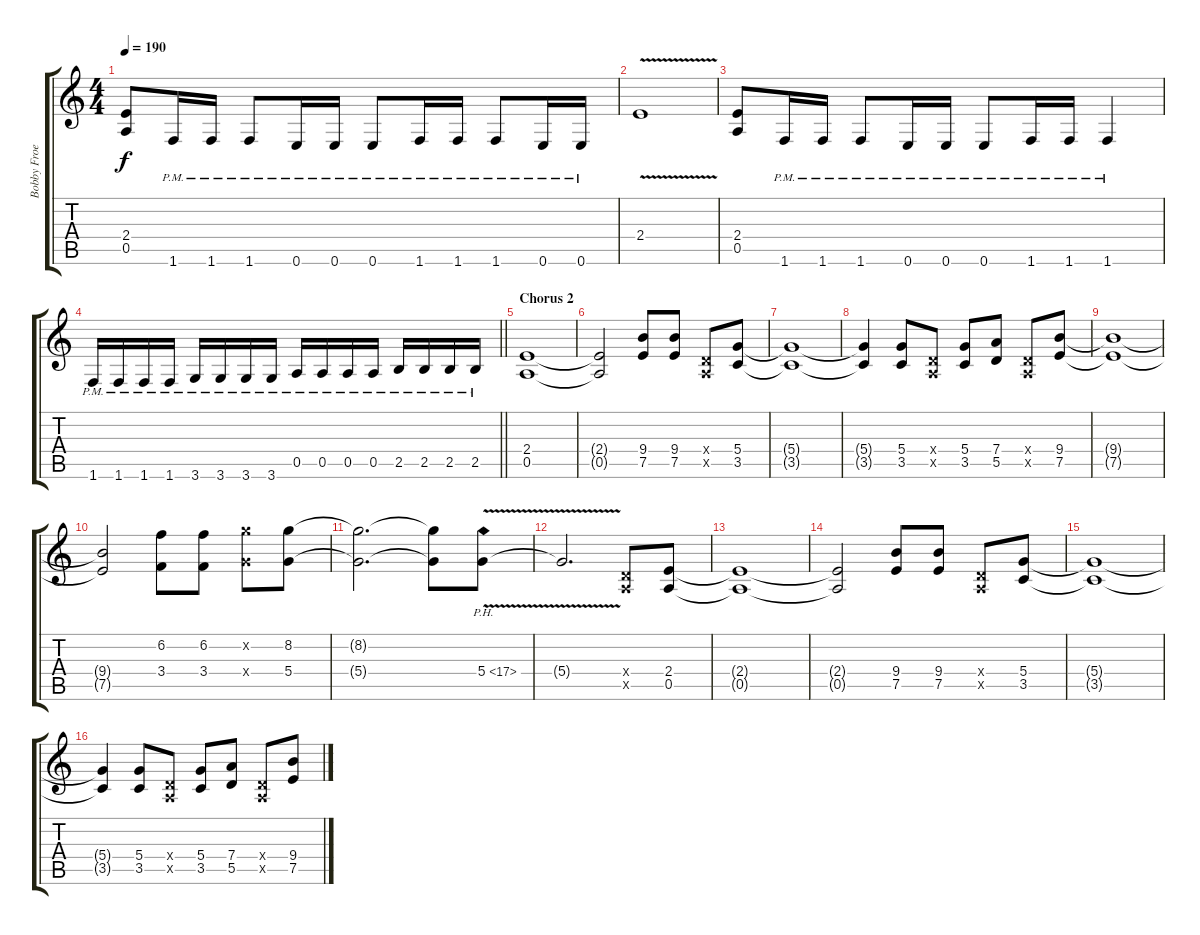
\track ("Bobby Froese" "Bobby Froe") {instrument distortionguitar}
\staff {score tabs}
\tuning (E4 B3 G3 D3 A2 E2) {hide}
\ts (4 4)
\tempo 190
\clef g2
\ks c
(2.4 0.5).8{dy f} 1.6{pm}.16 1.6{pm}.16 1.6{pm}.8 0.6{pm}.16 0.6{pm}.16 0.6{pm}.8 1.6{pm}.16 1.6{pm}.16 1.6{pm}.8 0.6{pm}.16 0.6{pm}.16 |
2.4{v}.1 |
(2.4 0.5).8 1.6{pm}.16 1.6{pm}.16 1.6{pm}.8 0.6{pm}.16 0.6{pm}.16 0.6{pm}.8 1.6{pm}.16 1.6{pm}.16 1.6{pm}.4 |
\barLineRight lightlight
1.6{pm}.16 1.6{pm}.16 1.6{pm}.16 1.6{pm}.16 3.6{pm}.16 3.6{pm}.16 3.6{pm}.16 3.6{pm}.16 0.5{pm}.16 0.5{pm}.16 0.5{pm}.16 0.5{pm}.16 2.5{pm}.16 2.5{pm}.16 2.5{pm}.16 2.5{pm}.16 |
\section ("" "Chorus 2")
(2.4 0.5).1 |
(2.4{t} 0.5{t}).2 (9.4 7.5).8 (9.4 7.5).8 (0.4{x} 0.5{x}).8 (5.4 3.5).8 |
(5.4{t} 3.5{t}).1 |
(5.4{t} 3.5{t}).4 (5.4 3.5).8 (0.4{x} 0.5{x}).8 (5.4 3.5).8 (7.4 5.5).8 (0.4{x} 0.5{x}).8 (9.4 7.5).8 |
(9.4{t} 7.5{t}).1 |
(9.4{t} 7.5{t}).2 (6.2 3.4).8 (6.2 3.4).8 (8.2{x} 5.4{x}).8 (8.2 5.4).8 |
(8.2{t} 5.4{t}).2{d} (8.2{t} 5.4{t}).8 5.4{ph 12 v}.8 |
5.4{v t}.2{d} (0.4{x} 0.5{x}).8 (2.4 0.5).8 |
(2.4{t} 0.5{t}).1 |
(2.4{t} 0.5{t}).2 (9.4 7.5).8 (9.4 7.5).8 (0.4{x} 0.5{x}).8 (5.4 3.5).8 |
(5.4{t} 3.5{t}).1 |
(5.4{t} 3.5{t}).4 (5.4 3.5).8 (0.4{x} 0.5{x}).8 (5.4 3.5).8 (7.4 5.5).8 (0.4{x} 0.5{x}).8 (9.4 7.5).8
